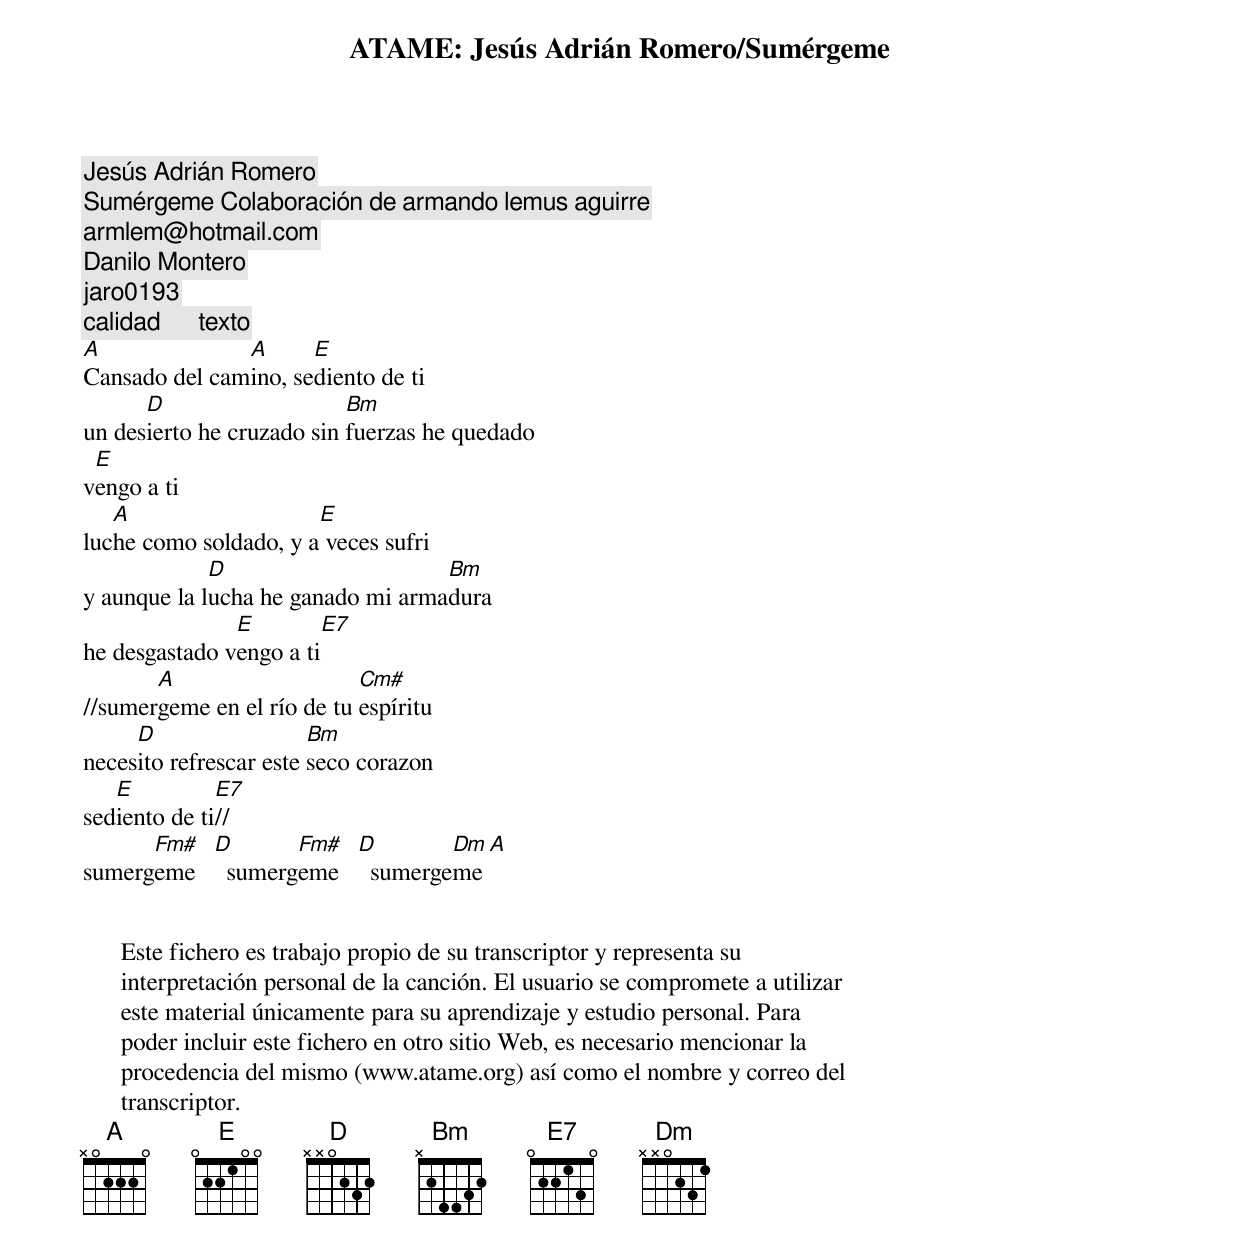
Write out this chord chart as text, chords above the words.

ATAME: Jesús Adrián Romero/Sumérgeme

      Jesús Adrián Romero
      Sumérgeme Colaboración de armando lemus aguirre
      armlem@hotmail.com
      Danilo Montero
       jaro0193
      calidad      texto
A              A      E
Cansado del camino, sediento de ti
      D                    Bm
un desierto he cruzado sin fuerzas he quedado
 E
vengo a ti
   A                   E
luche como soldado, y a veces sufri
             D                     Bm
y aunque la lucha he ganado mi armadura
               E         E7
he desgastado vengo a ti
       A                    Cm#
//sumergeme en el río de tu espíritu
     D                  Bm
necesito refrescar este seco corazon
   E          E7
sediento de ti//
      Fm#   D       Fm#   D        Dm A
sumergeme     sumergeme     sumergeme


      Este fichero es trabajo propio de su transcriptor y representa su
      interpretación personal de la canción. El usuario se compromete a utilizar
      este material únicamente para su aprendizaje y estudio personal. Para
      poder incluir este fichero en otro sitio Web, es necesario mencionar la
      procedencia del mismo (www.atame.org) así como el nombre y correo del
      transcriptor.
